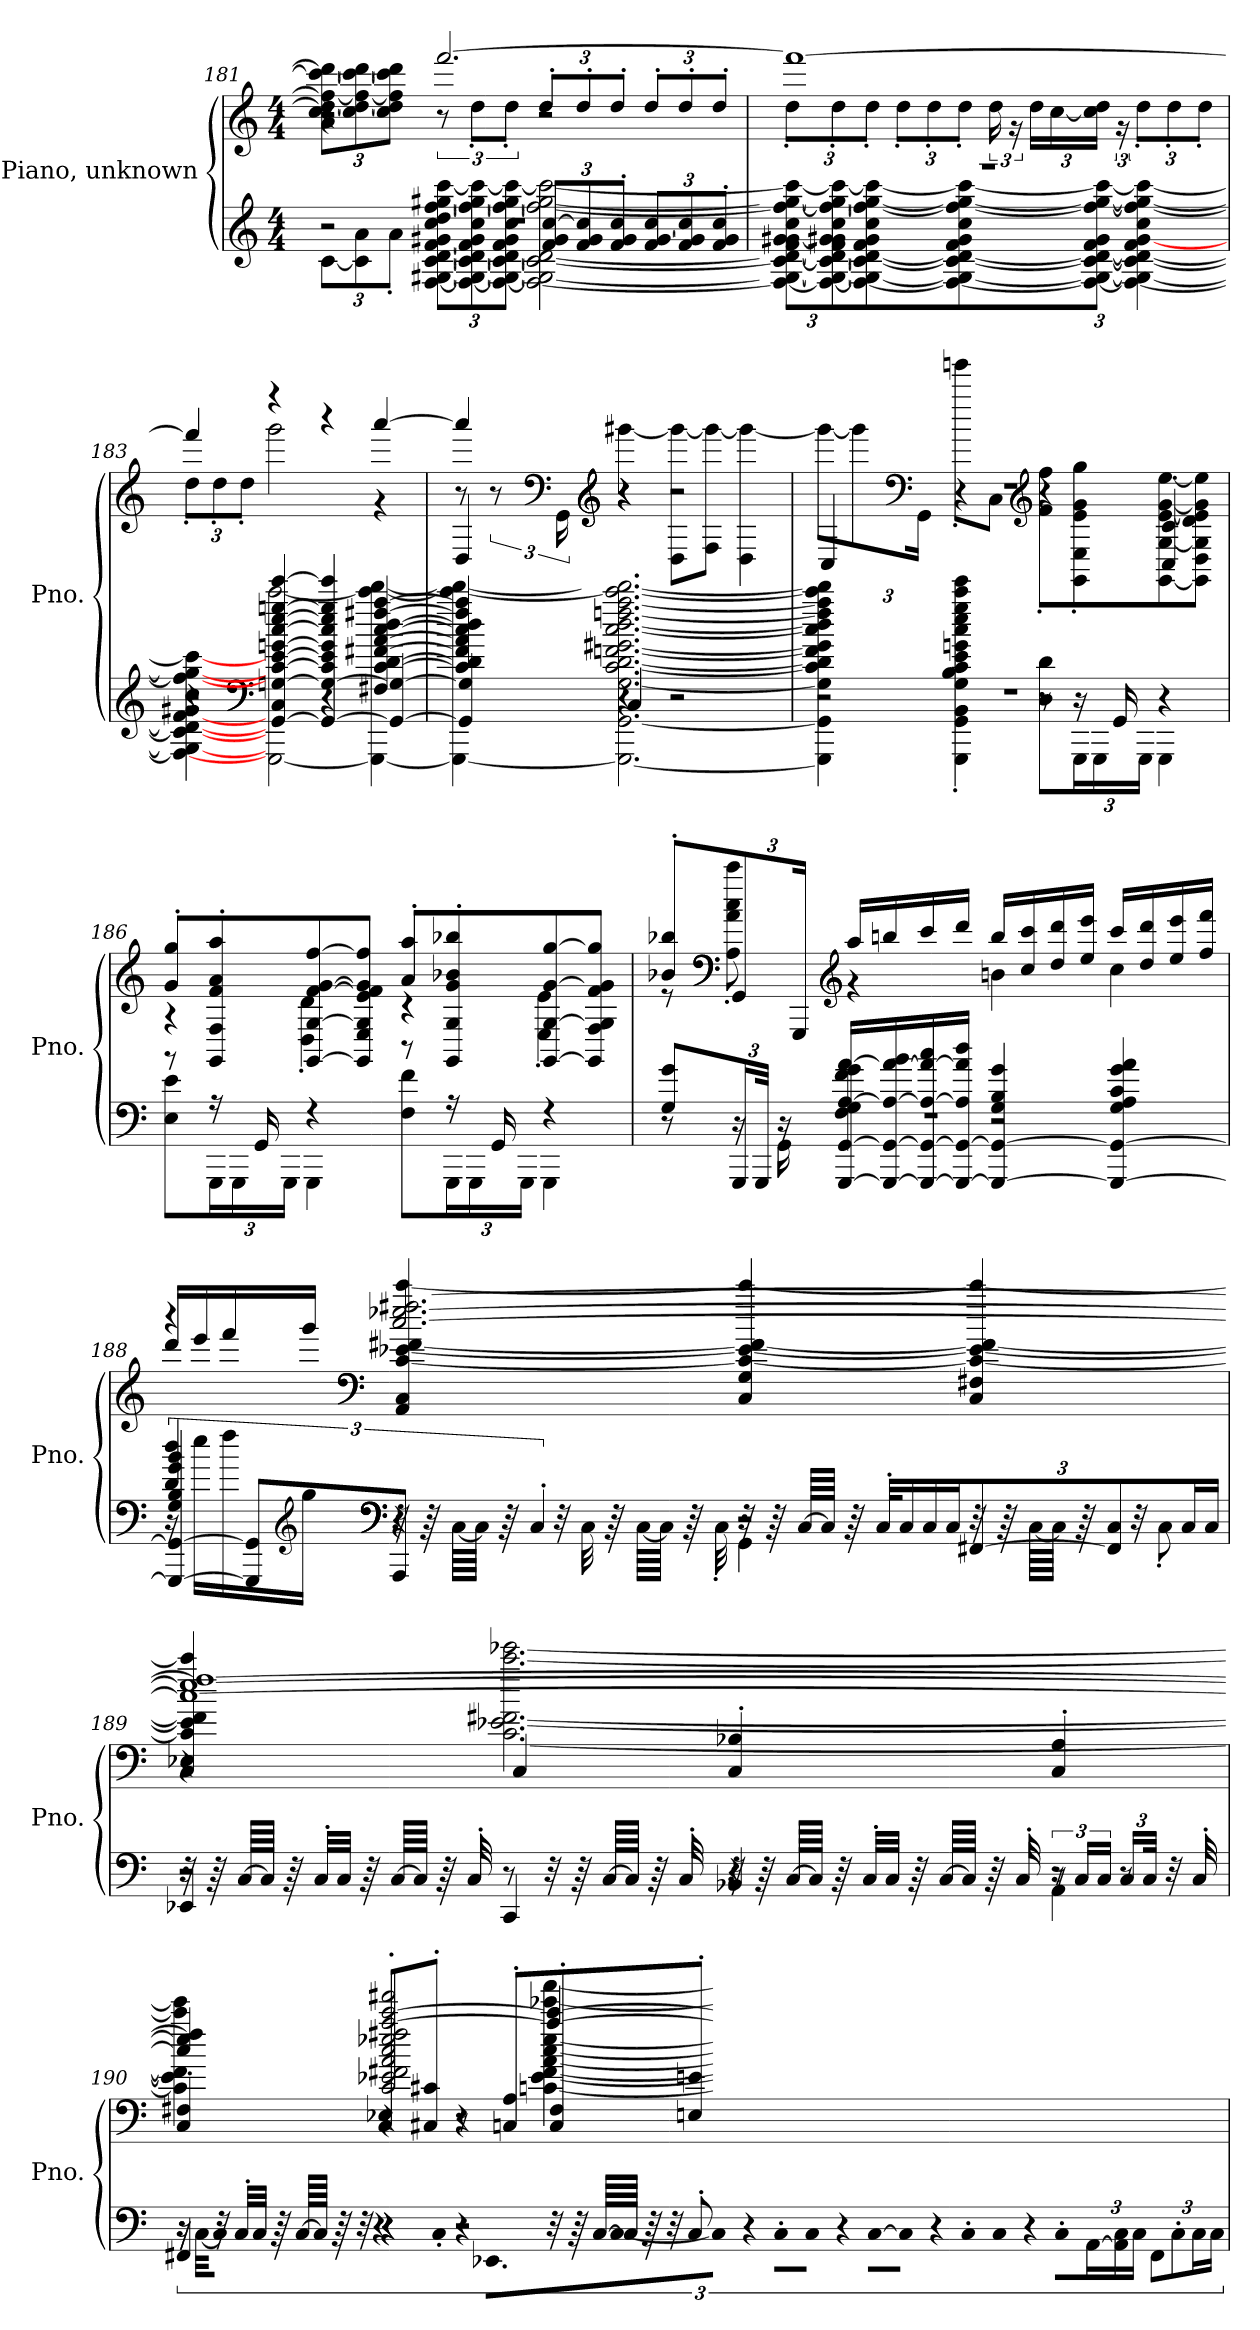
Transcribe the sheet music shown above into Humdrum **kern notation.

**kern	**kern
*part1	*part1
*staff2	*staff1
*I"Piano, unknown	*
*I'Pno.	*
!!LO:LB:g=z
*clefG2	*clefG2
*k[]	*k[]
*M4/4	*M4/4
=181	=181
*^	*^
*	*Xbrackettup	*	*Xbrackettup
*	*^	*	*^
1r	[12c\L	2r	4r	12a\ 12cc\ 12dd\_ 12ff#\_ 12ccc\_ 12ddd\_L	2r
.	12c\] 12a\	.	.	12cc\ 12dd\_ 12ff#\_ 12ccc\_ 12ddd\_	.
.	12a'\J	.	.	12cc\ 12dd\] 12ff#\] 12ccc\] 12ddd\]J	.
*	*	*	*	*brackettup	*
.	[12F\ [12G#X\ [12c\ [12d\ [12f\ 12g#X\ 12cc\ 12dd\ [12ff\ [12gg#X\ [12ccc\L	.	[2.fff/	12r	.
.	12F\_ 12G#\_ 12c\_ 12d\_ 12f\] 12g#\ 12cc\ 12ff\_ 12gg#\_ 12ccc\_	.	.	12dd'\L	.
.	12F\_ 12G#\_ 12c\_ 12d\_ 12f\ 12g#\ 12cc\ 12ff\_ 12gg#\_ 12ccc\_J	.	.	12dd'\J	.
*	*	*	*	*	*Xbrackettup
.	2F\_ 2G#\_ 2c\_ 2d\_ 2ff\_ 2gg#\_ 2ccc\_	12f/ 12g#/ [12cc/L	.	2r	12dd'/L
.	.	12f/ 12g#/ 12cc/]	.	.	12dd'/
.	.	12f/' 12g#/' 12cc/'J	.	.	12dd'/J
.	.	12f/ [12g#/ 12cc/L	.	.	12dd'/L
.	.	12f/ 12g#/] 12cc/	.	.	12dd'/
.	.	12f/' 12g#/' 12cc/'J	.	.	12dd'/J
*	*v	*v	*	*	*
*	*	*	*v	*v
!!LO:LB:g=z
=182	=182	=182	=182
1r	12F\_ 12G#\_ 12c\_ 12d\_ 12f\ [12g\ 12g#X\ 12cc\ 12ff\_ 12gg#\_ 12ccc\_L	1fff_	12dd'\L
.	12F\_ 12G#\_ 12c\_ 12d\_ 12f\ 12g\] 12g#X\ 12cc\ 12ff\_ 12gg#\_ 12ccc\_	.	12dd'\
.	4F\_ 4G#\_ 4c\_ 4d\_ 4f\ 4g#\ 4cc\ 4ff\_ 4gg#\_ 4ccc\_	.	12dd'\J
.	.	.	12dd'\L
.	.	.	12dd'\
.	4F\_ 4G#\_ 4c\_ 4d\_ 4f\ 4g#\ 4cc\ 4ff\_ 4gg#\_ 4ccc\_	.	12dd'\J
*	*	*	*brackettup
.	.	.	24dd\
.	.	.	24r
.	.	.	24dd\LL
.	.	.	[24cc\
.	12F\_ 12G#\_ 12c\_ 12d\_ 12f\ 12g#\ 12ff\_ 12gg#\_ 12ccc\_J	.	24cc\] 24dd\JJ
.	.	.	24r
*	*	*	*Xbrackettup
.	4F\_ 4G#\_ 4c\_ 4d\_ 4f\ [4g#\ 4cc\ 4ff\_ 4gg#\_ 4ccc\_	.	12dd'\L
.	.	.	12dd'\
.	.	.	12dd'\J
=183	=183	=183	=183
*	*^	*	*
2r	4F\_ 4G#\_ 4c\_ 4d\_ [4f\ 4g#X\ 4cc\ 4ff\_ 4gg#\_ 4ccc\_	4r	4fff/]	12dd'\L
.	.	.	.	12dd'\
.	.	.	.	12dd'\J
*clefF4	*	*	*	*
.	[2GGG\ [2ccc\	[4GG/ 4C/ [4Gn/ [4c/ [4e/ [4gn/ [4cc/ [4ee/ [4ggn/ [4eee/	4r	2ggg\
4r	.	4GG/_ 4G/_ 4c/] 4e/] 4g/] 4cc/] 4ee/] 4gg/] 4eee/]	4r	.
4F#X/ [4c/ [4d/ [4f#X/ [4a/ [4cc/ [4dd/ [4ff#X/ [4aa/	4GGG\_ 4ccc\_ [4ddd\	4GG/_ 4G/_	[4aaa/	4r
!!LO:LB:g=z
=184	=184	=184	=184	=184
*	*	*	*	*^
4c/] 4d/] 4f#/] 4a/] 4cc/] 4dd/] 4ff#/] 4aa/]	4GGG\_ 4ccc\_ 4ddd\_	4GG/] 4G/]	4aaa/]	8r	4D/
*	*	*	*	*brackettup	*
.	.	.	.	12r	.
*	*	*	*clefF4	*	*
.	.	.	.	24GG\	.
*	*	*	*clefG2	*	*
4r	2.GGG\_ [2.GG\ [2.G\ [2.c\ [2.d\ [2.fn\ [2.g#X\ [2.cc\ [2.dd\ [2.ffn\ [2.aa\ 2.ccc\_ 2.ddd\_	4C/	4r	[4ggg#X\	4r
2r	.	2r	2r	8D\ 8ggg#\_L	2r
.	.	.	.	8F\ 8ggg#\_J	.
.	.	.	.	4D\ 4ggg#\_	.
=185	=185	=185	=185	=185	=185
1r	4GGG\] 4GG\] 4G\] 4c\] 4d\] 4f\] 4g#\] 4cc\] 4dd\] 4ff\] 4aa\] 4ccc\] 4ddd\]	2r	1r	8ggg#\L_	4C/
*	*	*	*	*Xbrackettup	*
.	.	.	.	12ggg#\]	.
*	*	*	*clefF4	*	*
.	.	.	.	24GG\Jk	.
.	4GGG\' 4GG\' 4BB\' 4G\' 4B\' 4c\' 4e\' 4gn\' 4cc\' 4ee\' 4gg\' 4ccc\' 4eee\'	.	.	8gggn'\L	4r
.	.	.	.	8C\J	.
*	*	*	*clefG2	*	*
.	8D\ 8d\L	8r	.	8f\' 8ff\'L	4r
.	24GGG\L	16r	.	8GG\' 8E\' 8e\' 8g\' 8gg\'	.
.	24GGG\	.	.	.	.
.	.	16GG/	.	.	.
.	24GGG\JJ	.	.	.	.
.	4GGG\	4r	.	[8GG\ [8G\ [8e\ [8g\ [8ee\	4C/' 4c/'
.	.	.	.	8GG\] 8D\ 8G\] 8d\ 8e\] 8g\] 8ee\]J	.
*	*v	*v	*	*	*
*	*	*	*v	*v
!!LO:LB:g=z
=186	=186	=186	=186
8r	8E\ 8e\L	8g/' 8gg/'L	4r
16r	24GGG\L	8GG/' 8F/' 8f/' 8a/' 8aa/'	.
.	24GGG\	.	.
16GG/	.	.	.
.	24GGG\JJ	.	.
4r	4GGG\	[8GG/ [8G/ [8f/ [8g/ [8ff/	4D\' 4d\'
.	.	8GG/] 8E/ 8G/] 8e/ 8f/] 8g/] 8ff/]J	.
8r	8F\ 8f\L	8a/' 8aa/'L	4r
16r	24GGG\L	8GG/' 8G/' 8g/' 8b-X/' 8bb-X/'	.
.	24GGG\	.	.
16GG/	.	.	.
.	24GGG\JJ	.	.
4r	4GGG\	[8GG/ [8G/ [8g/ [8gg/	4E\' 4e\'
.	.	8GG/] 8F/ 8G/] 8f/ 8g/] 8gg/]J	.
!!LO:PB:g=z	!!
=187	=187	=187	=187
*	*^	*	*
1r	8r	8G/ 8g/L	8b-X/' 8bb-X/'L	8r
*	*	*	*clefF4	*
.	16r	24GGG/L	12GG/	8A\' 8a\' 8cc\' 8ccc\'
.	.	48GGG/JJk	.	.
.	16GG\	16r	.	.
.	.	.	24GGG/Jk	.
*	*	*	*clefG2	*
.	4F\ 4G\ 4f\ 4g\	[16GGG/ [16GG/ [16A/ [16a/LL	16aa/LL	4r
.	.	16GGG/_ 16GG/_ 16A/_ 16a/_ 16b/	16bbn/	.
.	.	16GGG/_ 16GG/_ 16A/_ 16a/_ 16cc/	16ccc/	.
.	.	16GGG/_ 16GG/_ 16A/] 16a/] 16dd/JJ	16ddd/JJ	.
.	2r	4GGG/_ 4GG/_ 4G/ 4B/ 4g/	16bb/LL	4bn\
.	.	.	16cc/ 16ccc/	.
.	.	.	16dd/ 16ddd/	.
.	.	.	16ee/ 16eee/JJ	.
.	.	4GGG/_ 4GG/_ 4G/ 4A/ 4c/ 4g/ 4a/	16ccc/LL	4cc\
.	.	.	16dd/ 16ddd/	.
.	.	.	16ee/ 16eee/	.
.	.	.	16ff/ 16fff/JJ	.
!!LO:LB:g=z	!!
=188	=188	=188	=188	=188
*	*	*brackettup	*	*
4d/ 4dd/	16r	6GGG/_ 6GG/_ 6G/ 6B/ 6g/ 6b/	4r	16ddd/LL
.	16ee\LL	.	.	16eee/
.	16ff\	.	.	16fff/
.	.	12GGG/] 12GG/]L	.	.
*clefG2	*	*	*	*
.	16gg\JJ	.	.	16ggg/JJ
*clefF4	*	*	*clefF4	*
4r	32r	12AAA/J	[2.cc/ [2.ee-X/ [2.ff#X/	4AA/ 4C/ [4c/ [4e-X/ [4f#X/ [4ccc/
.	64r	.	.	.
.	[64C\LLLL	.	.	.
.	64C\JJJJ]	.	.	.
.	64r	.	.	.
.	.	6C'/	.	.
.	32r	.	.	.
.	32C\	.	.	.
.	64r	.	.	.
.	[64C\LLLL	.	.	.
.	64C\JJJJ]	.	.	.
.	64r	.	.	.
.	32C'\	.	.	.
2r	4GG\	32r	.	4C/ 4G/ 4c/_ 4e-/_ 4f#/_ 4ccc/_
.	.	64r	.	.
.	.	[64C/LLLL	.	.
.	.	64C/JJJJ]	.	.
.	.	64r	.	.
.	.	32C'/KLL	.	.
*	*	*Xbrackettup	*	*
.	.	24C/	.	.
.	.	24C/	.	.
.	.	24C/J	.	.
.	32r	[12FF#X/	.	4C/ 4F#X/ 4c/_ 4e-/_ 4f#/_ 4ccc/_
.	64r	.	.	.
.	[64C\LLLL	.	.	.
.	64C\JJJJ]	.	.	.
.	64r	.	.	.
.	.	12FF#/] 12C/	.	.
.	32r	.	.	.
.	8C'\	.	.	.
.	.	24C/L	.	.
.	.	24C/JJ	.	.
!!LO:LB:g=z
=189	=189	=189	=189	=189
*	*	*	*	*^
32r	2r	4EE-X/	1cc_ 1ee-_ 1ff#_	4r	4C/ 4E-X/ 4c/] 4e-/] 4f#/] 4ccc/]
64r	.	.	.	.	.
[64C/LLLL	.	.	.	.	.
64C/JJJJ]	.	.	.	.	.
64r	.	.	.	.	.
32C'/LLL	.	.	.	.	.
32C/JJJ	.	.	.	.	.
64r	.	.	.	.	.
[64C/LLLL	.	.	.	.	.
64C/JJJJ]	.	.	.	.	.
64r	.	.	.	.	.
32C'/	.	.	.	.	.
8r	.	4CC/	.	[2.c\ [2.e-X\ [2.f#X\ [2.ccc\ [2.eee-X\	4C/
32r	.	.	.	.	.
64r	.	.	.	.	.
[64C/LLLL	.	.	.	.	.
64C/JJJJ]	.	.	.	.	.
64r	.	.	.	.	.
32C'/	.	.	.	.	.
32r	4r	4BB-X/	.	.	4C/' 4B-X/'
64r	.	.	.	.	.
[64C/LLLL	.	.	.	.	.
64C/JJJJ]	.	.	.	.	.
64r	.	.	.	.	.
32C'/LLL	.	.	.	.	.
32C/JJJ	.	.	.	.	.
64r	.	.	.	.	.
[64C/LLLL	.	.	.	.	.
64C/JJJJ]	.	.	.	.	.
64r	.	.	.	.	.
32C'/	.	.	.	.	.
*	*	*brackettup	*	*	*
8r	4AA\	24r	.	.	4C/' 4A/'
.	.	24C/LL	.	.	.
.	.	24C/JJ	.	.	.
*Xbrackettup	*	*	*	*	*
24C/LL	.	8r	.	.	.
48C/JJk	.	.	.	.	.
32r	.	.	.	.	.
32C'/	.	.	.	.	.
!!LO:LB:g=z	!!	!!
=190	=190	=190	=190	=190	=190
*	*brackettup	*	*	*	*
16r	24r	4FF#X/	4cc/] 4ee-/] 4ff#/]	4c\] 4e-\] 4f#\] 4ccc\] 4eee-\]	4C/' 4F#X/'
.	[48C\KKL	.	.	.	.
32r	8C\J]	.	.	.	.
32C'/LLL	.	.	.	.	.
32C/JJJ	.	.	.	.	.
64r	.	.	.	.	.
[64C/LLLL	.	.	.	.	.
64C/JJJJ]	32r	.	.	.	.
64r	.	.	.	.	.
32r	32C'\	.	.	.	.
4r	32.EE-X\LLL	4r	2c/ 2e-X/ 2f#X/ 2a/ 2cc/ 2ee-X/ 2ff#X/ [2aa/ [2ccc/ 2fff#X/	4r	8C/' 8E-X/'L
.	[64C\L	.	.	.	.
.	64C\JJJJ]	.	.	.	.
.	64r	.	.	.	.
.	32C'\LLL	.	.	.	.
.	32C\JJJ	.	.	.	8C#X/' 8c#X/'J
.	64r	.	.	.	.
.	[64C\LLLL	.	.	.	.
.	64C\JJJJ]	.	.	.	.
.	64r	.	.	.	.
.	32C'\	.	.	.	.
4r	16C\	2r	.	4r	8r
.	32r	.	.	.	.
.	32C'\KLL	.	.	.	.
*	*Xbrackettup	*	*	*	*
.	[24AA\	.	.	.	8Cn/' 8A/'L
.	24AA\] 24C\	.	.	.	.
.	24C\JJ	.	.	.	.
32r	12FF#\L	.	4aa/_ 4ccc/_	[4cn\ [4e-\ [4f#\ [4a\ [4cc\ [4ee-\ [4eee-X\ [4aaa\	8C/' 8F#/'
64r	.	.	.	.	.
[64C/LLLL	.	.	.	.	.
64C/JJJJ]	.	.	.	.	.
64r	.	.	.	.	.
.	12C'\	.	.	.	.
32r	.	.	.	.	.
8C'/	.	.	.	.	8En/' 8en/'J
.	24C\L	.	.	.	.
.	24C\JJ	.	.	.	.
*v	*v	*v	*	*	*
*	*v	*v	*v
=	=
*-	*-
